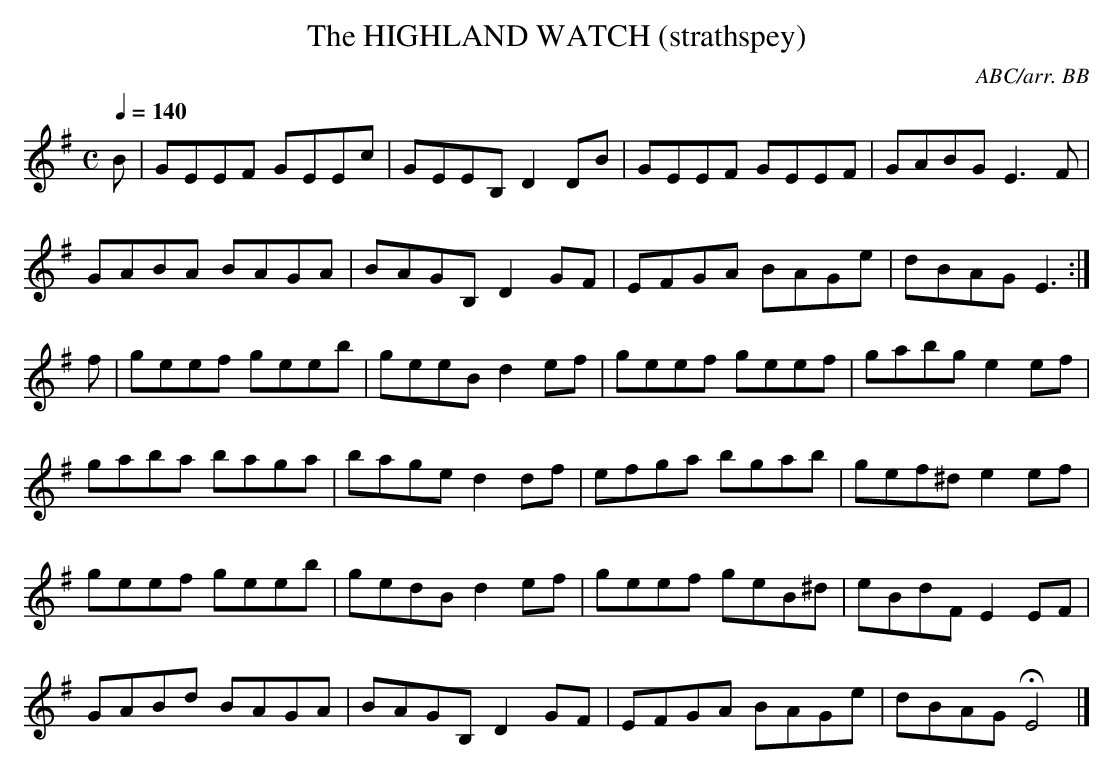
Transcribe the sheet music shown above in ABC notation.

X:1
T:HIGHLAND WATCH (strathspey), The
C:ABC/arr. BB
a genuine two-part tune!
Q:1/4=140
M:C
L:1/8
K:Em
B|GEEF GEEc|GEEB, D2DB|GEEF GEEF|GABG E3F |
GABA BAGA|BAGB, D2GF|EFGA BAGe|dBAG E3 :|
f|geef geeb|geeB d2ef|geef geef|gabg e2ef|
gaba baga|bage d2df|efga bgab|gef^d e2 ef|
geef geeb|gedB d2ef|geef geB^d|eBdF E2EF|
GABd BAGA|BAGB, D2GF|EFGA BAGe|dBAG HE4 |]
